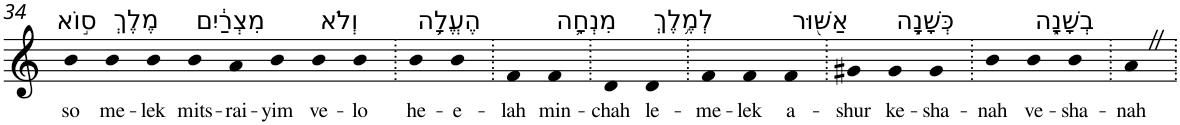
**kern	**text
*part1	*part1
*staff1	*staff1
*I"Piano	*
*I'Pno	*
!!LO:PB:g=z
*clefG2	*
*k[]	*
=34	=34
!LO:TX:a:t=ס֣וֹא	!
!	!LO:LY:b
4b	so
!LO:TX:a:t=מֶלֶךְ	!
!	!LO:LY:b
4b	me-
!	!LO:LY:b
4b	-lek
!LO:TX:a:t=מִצְרַ֔יִם	!
!	!LO:LY:b
4b	mits-
!	!LO:LY:b
4a	-rai-
!	!LO:LY:b
4b	-yim
!LO:TX:a:t=וְלֹא	!
!	!LO:LY:b
4b	ve-
!	!LO:LY:b
4b	-lo
=35.	=35.
!LO:TX:a:t=הֶעֱלָ֥ה	!
!	!LO:LY:b
4b	he-
!	!LO:LY:b
4b	-e-
=36.	=36.
!	!LO:LY:b
4f	-lah
!LO:TX:a:t=מִנְחָ֛ה	!
!	!LO:LY:b
4f	min-
=37.	=37.
!	!LO:LY:b
4d	-chah
!LO:TX:a:t=לְמֶ֥לֶךְ	!
!	!LO:LY:b
4d	le-
=38.	=38.
!	!LO:LY:b
4f	-me-
!	!LO:LY:b
4f	-lek
!LO:TX:a:t=אַשּׁ֖וּר	!
!	!LO:LY:b
4f	a-
=39.	=39.
!	!LO:LY:b
4g#X	-shur
!LO:TX:a:t=כְּשָׁנָ֣ה	!
!	!LO:LY:b
4g#	ke-
!	!LO:LY:b
4g#	-sha-
=40.	=40.
!	!LO:LY:b
4b	-nah
!LO:TX:a:t=בְשָׁנָ֑ה	!
!	!LO:LY:b
4b	ve-
!	!LO:LY:b
4b	-sha-
=41.	=41.
!	!LO:LY:b
4aZ	-nah
=.	=.
*-	*-
